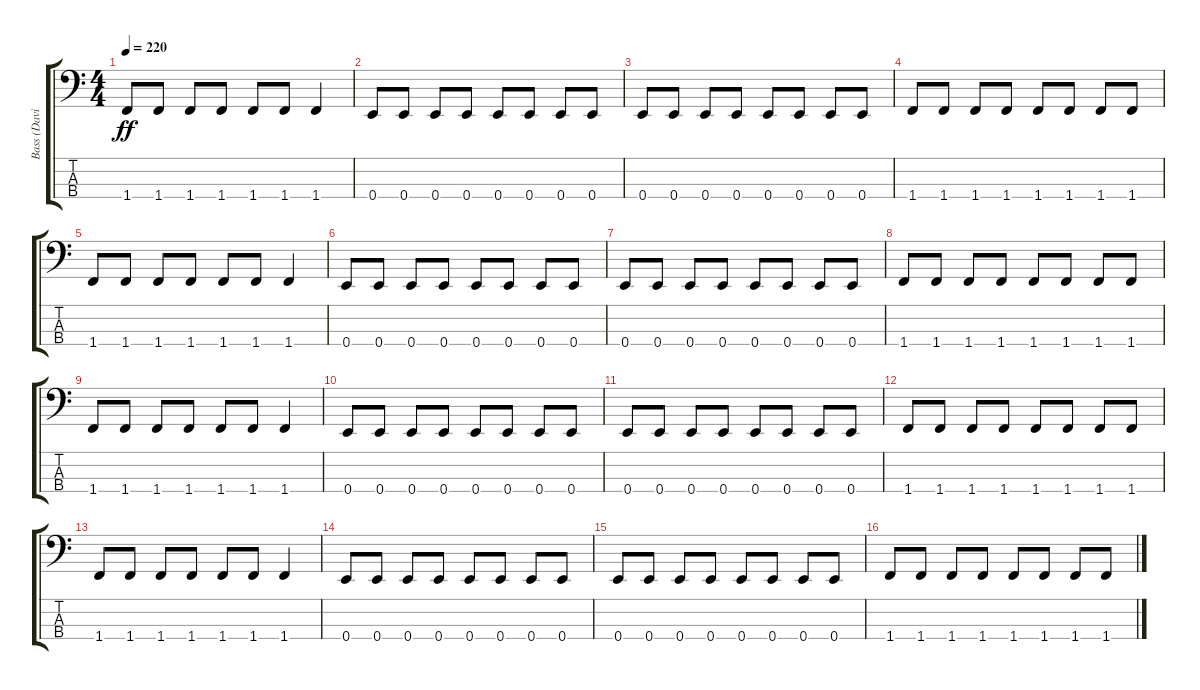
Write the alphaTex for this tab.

\track ("Bass (David Ellefson)" "Bass (Davi") {instrument electricbasspick}
\staff {score tabs}
\tuning (G2 D2 A1 E1) {hide}
\ts (4 4)
\tempo 220
\clef f4
\ks c
1.4.8{dy ff} 1.4.8 1.4.8 1.4.8 1.4.8 1.4.8 1.4.4 |
0.4.8 0.4.8 0.4.8 0.4.8 0.4.8 0.4.8 0.4.8 0.4.8 |
0.4.8 0.4.8 0.4.8 0.4.8 0.4.8 0.4.8 0.4.8 0.4.8 |
1.4.8 1.4.8 1.4.8 1.4.8 1.4.8 1.4.8 1.4.8 1.4.8 |
1.4.8 1.4.8 1.4.8 1.4.8 1.4.8 1.4.8 1.4.4 |
0.4.8 0.4.8 0.4.8 0.4.8 0.4.8 0.4.8 0.4.8 0.4.8 |
0.4.8 0.4.8 0.4.8 0.4.8 0.4.8 0.4.8 0.4.8 0.4.8 |
1.4.8 1.4.8 1.4.8 1.4.8 1.4.8 1.4.8 1.4.8 1.4.8 |
1.4.8 1.4.8 1.4.8 1.4.8 1.4.8 1.4.8 1.4.4 |
0.4.8 0.4.8 0.4.8 0.4.8 0.4.8 0.4.8 0.4.8 0.4.8 |
0.4.8 0.4.8 0.4.8 0.4.8 0.4.8 0.4.8 0.4.8 0.4.8 |
1.4.8 1.4.8 1.4.8 1.4.8 1.4.8 1.4.8 1.4.8 1.4.8 |
1.4.8 1.4.8 1.4.8 1.4.8 1.4.8 1.4.8 1.4.4 |
0.4.8 0.4.8 0.4.8 0.4.8 0.4.8 0.4.8 0.4.8 0.4.8 |
0.4.8 0.4.8 0.4.8 0.4.8 0.4.8 0.4.8 0.4.8 0.4.8 |
1.4.8 1.4.8 1.4.8 1.4.8 1.4.8 1.4.8 1.4.8 1.4.8
